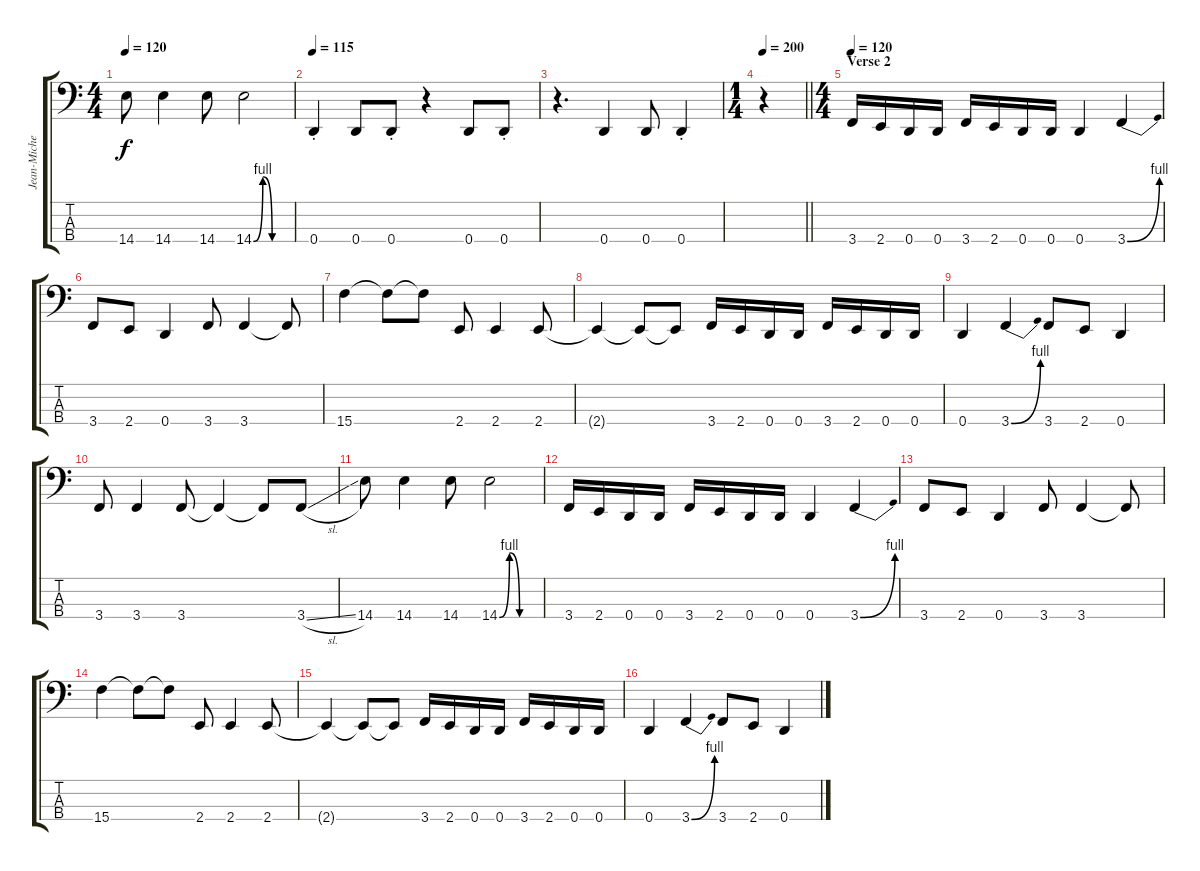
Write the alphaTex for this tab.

\track ("Jean-Michel Labadie" "Jean-Miche") {instrument electricbasspick}
\staff {score tabs}
\tuning (F2 C2 G1 D1) {hide}
\ts (4 4)
\tempo 120
\clef f4
\ks c
14.4.8{dy f} 14.4.4 14.4.8 14.4{be (custom 0 0 15 4 30 0 60 0)}.2 |
\tempo 115
0.4{st}.4 0.4.8 0.4{st}.8 r.4 0.4.8 0.4{st}.8 |
r.4{d} 0.4.4 0.4.8 0.4{st}.4 |
\ts (1 4)
\tempo 200
\barLineRight lightlight
r.4 |
\ts (4 4)
\section ("" "Verse 2")
\tempo 120
3.4.16 2.4.16 0.4.16 0.4.16 3.4.16 2.4.16 0.4.16 0.4.16 0.4.4 3.4{be (bend 0 0 60 4)}.4 |
3.4.8 2.4.8 0.4.4 3.4.8 3.4.4 3.4{t}.8 |
15.4.4 15.4{t}.8 15.4{t}.8 2.4.8 2.4.4 2.4.8 |
2.4{t}.4 2.4{t}.8 2.4{t}.8 3.4.16 2.4.16 0.4.16 0.4.16 3.4.16 2.4.16 0.4.16 0.4.16 |
0.4.4 3.4{be (bend 0 0 60 4)}.4 3.4.8 2.4.8 0.4.4 |
3.4.8 3.4.4 3.4.8 3.4{t}.4 3.4{t}.8 3.4{sl}.8 |
14.4.8 14.4.4 14.4.8 14.4{be (custom 0 0 15 4 30 0 60 0)}.2 |
3.4.16 2.4.16 0.4.16 0.4.16 3.4.16 2.4.16 0.4.16 0.4.16 0.4.4 3.4{be (bend 0 0 60 4)}.4 |
3.4.8 2.4.8 0.4.4 3.4.8 3.4.4 3.4{t}.8 |
15.4.4 15.4{t}.8 15.4{t}.8 2.4.8 2.4.4 2.4.8 |
2.4{t}.4 2.4{t}.8 2.4{t}.8 3.4.16 2.4.16 0.4.16 0.4.16 3.4.16 2.4.16 0.4.16 0.4.16 |
0.4.4 3.4{be (bend 0 0 60 4)}.4 3.4.8 2.4.8 0.4.4
